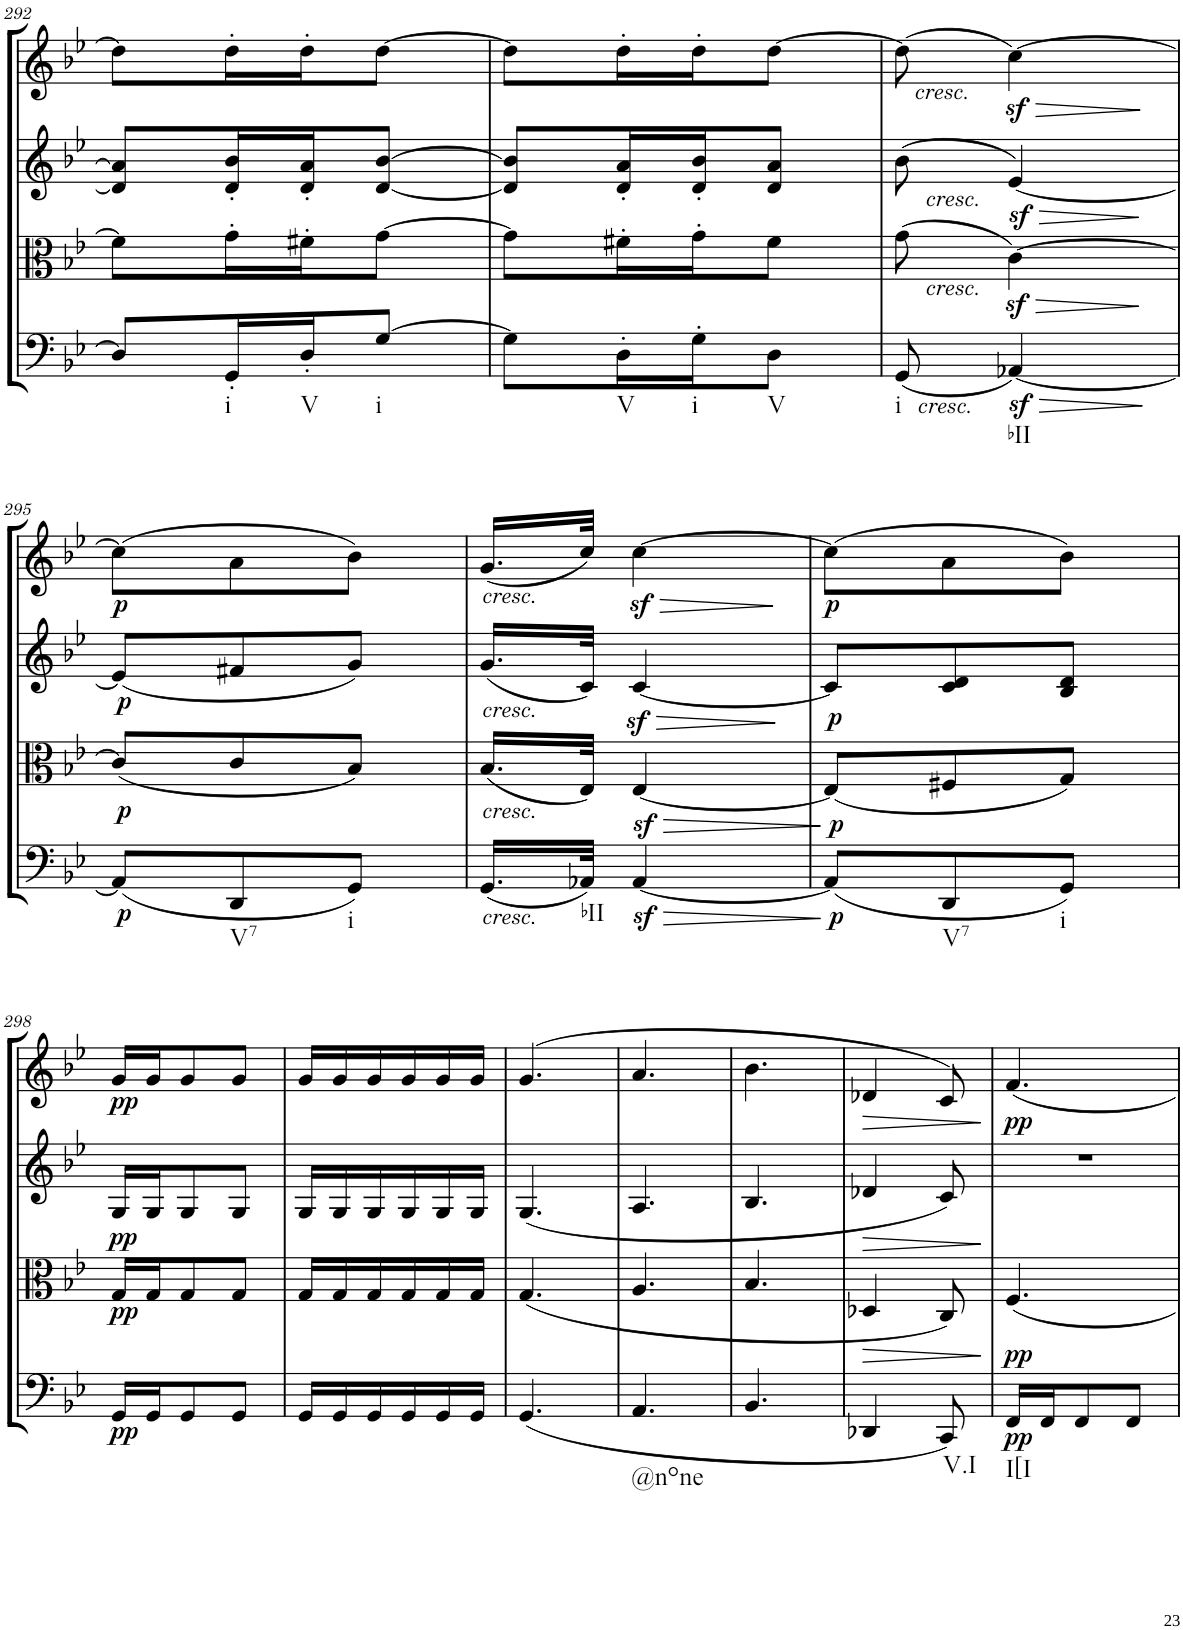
**kern	**dynam	**kern	**dynam	**kern	**dynam	**kern	**dynam
*part4	*part4	*part3	*part3	*part2	*part2	*part1	*part1
*staff4	*staff4	*staff3	*staff3	*staff2	*staff2	*staff1	*staff1
*I"Cello	*	*I"Viola	*	*I"2nd Violin	*	*I"1st Violin	*
*	*	*I'Vla	*	*I'Vln	*	*I'Vln	*
!!LO:PB:g=z
*clefC4	*	*clefC3	*	*clefG2	*	*clefG2	*
*k[b-e-]	*	*k[b-e-]	*	*k[b-e-]	*	*k[b-e-]	*
*B-:	*	*B-:	*	*B-:	*	*B-:	*
*M3/8	*	*M3/8	*	*M3/8	*	*M3/8	*
=292	=292	=292	=292	=292	=292	=292	=292
8D/L]	.	8f#\L]	.	8d/] 8a/]L	.	8dd\L]	.
!LO:TX:b:t=i	!	!	!	!	!	!	!
16GG'/L	.	16g'\L	.	16d/' 16b-/'L	.	16dd'\L	.
!LO:TX:b:t=V	!	!	!	!	!	!	!
16D'/J	.	16f#X'\J	.	16d/' 16a/'J	.	16dd'\J	.
!LO:TX:b:t=i	!	!	!	!	!	!	!
[8G/J	.	[8g\J	.	[8d/ [8b-/J	.	[8dd\J	.
=293	=293	=293	=293	=293	=293	=293	=293
8G\L]	.	8g\L]	.	8d/] 8b-/]L	.	8dd\L]	.
!LO:TX:b:t=V	!	!	!	!	!	!	!
16D'\L	.	16f#X'\L	.	16d/' 16a/'L	.	16dd'\L	.
!LO:TX:b:t=i	!	!	!	!	!	!	!
16G'\J	.	16g'\J	.	16d/' 16b-/'J	.	16dd'\J	.
!LO:TX:b:t=V	!	!	!	!	!	!	!
8D\J	.	8f#\J	.	8d/ 8a/J	.	[8dd\J	.
=294	=294	=294	=294	=294	=294	=294	=294
!	!	!	!	!LO:TX:a:i:t=cresc.	!	!	!
!	!	!LO:TX:a:i:t=cresc.	!	!	!	!	!
!	!	!LO:TX:b:i:t=cresc.	!	!	!	!	!
!LO:TX:b:i:t=cresc.	!	!	!	!	!	!	!
!LO:TX:b:t=i	!	!	!	!	!	!	!
(8GG/	.	(8g\	.	(8b-\	.	(8dd\]	.
!LO:TX:b:t=bII	!	!	!	!	!	!	!
!	!LO:HP:b	!	!LO:HP:b	!	!LO:HP:b	!	!LO:HP:b
[4AA-Xz</)	>	[4cz<\)	>	[4e-z</)	>	[4ccz<\)	>
.	]	.	]	.	]	.	]
!!LO:LB:g=z
=295	=295	=295	=295	=295	=295	=295	=295
!	!LO:DY:b	!	!LO:DY:b	!	!LO:DY:b	!	!LO:DY:b
(8AA-/L]	p	(8c/L]	p	(8e-/L]	p	(8cc\L]	p
!LO:TX:b:t=V7	!	!	!	!	!	!	!
8DD/	.	8c/	.	8f#X/	.	8a\	.
!LO:TX:b:t=i	!	!	!	!	!	!	!
8GG/J)	.	8B-/J)	.	8g/J)	.	8b-\J)	.
=296	=296	=296	=296	=296	=296	=296	=296
!	!	!	!	!	!	!LO:TX:b:i:t=cresc.	!
!	!	!	!	!LO:TX:b:i:t=cresc.	!	!	!
!	!	!LO:TX:b:i:t=cresc.	!	!	!	!	!
!LO:TX:b:i:t=cresc.	!	!	!	!	!	!	!
(16.GG/LL	.	(16.B-/LL	.	(16.g/LL	.	(16.g/LL	.
!LO:TX:b:t=bII	!	!	!	!	!	!	!
32AA-X/JJk)	.	32E-/JJk)	.	32c/JJk)	.	32cc/JJk)	.
!	!LO:HP:b	!	!LO:HP:b	!	!LO:HP:b	!	!LO:HP:b
[4AA-z</	>	[4E-z</	>	[4cz</	>	[4ccz<\	>
.	]	.	]	.	]	.	]
=297	=297	=297	=297	=297	=297	=297	=297
!	!LO:DY:b	!	!LO:DY:b	!	!	!	!
!	!	!	!LO:DY:n=1:a	!	!LO:DY:a	!	!
(8AA-/L]	p	(8E-/L]	p p	8c/L]	p	(8cc\L]	.
!LO:TX:b:t=V7	!	!	!	!	!	!	!
8DD/	.	8F#X/	.	8c/ 8d/	.	8a\	.
!LO:TX:b:t=i	!	!	!	!	!	!	!
8GG/J)	.	8G/J)	.	8B-/ 8d/J	.	8b-\J)	.
!!LO:LB:g=z
=298	=298	=298	=298	=298	=298	=298	=298
!	!LO:DY:b	!	!LO:DY:b	!	!	!	!
!	!	!	!LO:DY:n=1:a	!	!	!	!LO:DY:b
16GG/LL	pp	16G/LL	pp pp	16G/LL	.	16g/LL	pp
16GG/J	.	16G/J	.	16G/J	.	16g/J	.
8GG/	.	8G/	.	8G/	.	8g/	.
8GG/J	.	8G/J	.	8G/J	.	8g/J	.
=299	=299	=299	=299	=299	=299	=299	=299
16GG/LL	.	16G/LL	.	16G/LL	.	16g/LL	.
16GG/	.	16G/	.	16G/	.	16g/	.
16GG/	.	16G/	.	16G/	.	16g/	.
16GG/	.	16G/	.	16G/	.	16g/	.
16GG/	.	16G/	.	16G/	.	16g/	.
16GG/JJ	.	16G/JJ	.	16G/JJ	.	16g/JJ	.
=300	=300	=300	=300	=300	=300	=300	=300
(4.GG/	.	(4.G/	.	(4.G/	.	(4.g/	.
=301	=301	=301	=301	=301	=301	=301	=301
!LO:TX:b:t=@none	!	!	!	!	!	!	!
4.AA/	.	4.A/	.	4.A/	.	4.a/	.
=302	=302	=302	=302	=302	=302	=302	=302
4.BB-/	.	4.B-/	.	4.B-/	.	4.b-\	.
=303	=303	=303	=303	=303	=303	=303	=303
!	!	!	!LO:HP:b	!	!LO:HP:b	!	!LO:HP:b
4DD-X/	.	4D-X/	>	4d-X/	>	4d-X/	>
!LO:TX:b:t=V.I	!	!	!	!	!	!	!
8CC/)	.	8C/)	.	8c/)	.	8c/)	.
.	.	.	]	.	]	.	]
=304	=304	=304	=304	=304	=304	=304	=304
!LO:TX:b:t=I[I	!	!	!	!	!	!	!
!	!LO:DY:b	!	!LO:DY:b	!	!	!	!LO:DY:b
16FF/LL	pp	4.F/	pp	4.r	.	4.f/	pp
16FF/J	.	.	.	.	.	.	.
8FF/	.	.	.	.	.	.	.
8FF/J	.	.	.	.	.	.	.
=	=	=	=	=	=	=	=
*-	*-	*-	*-	*-	*-	*-	*-
